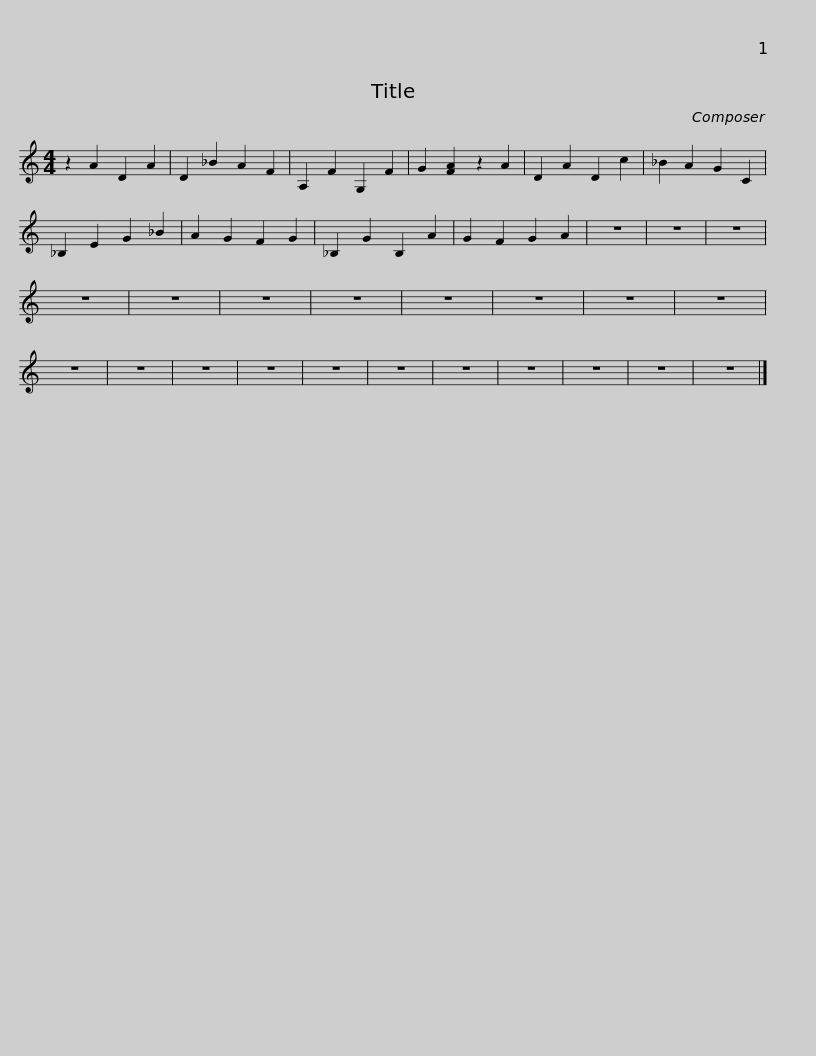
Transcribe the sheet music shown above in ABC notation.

X:1
L:1/8
M:4/4
I:linebreak $
K:C
V:1 treble
V:1
 z2 A2 D2 A2 | D2 _B2 A2 F2 | A,2 F2 G,2 F2 | G2 [FA]2 z2 A2 |$ D2 A2 D2 c2 | %5
 _B2 A2 G2 C2 | _B,2 E2 G2 _B2 | A2 G2 F2 G2 |$ _B,2 G2 B,2 A2 | G2 F2 G2 A2 | %10
 z8 | z8 |$ z8 | z8 | z8 | %15
 z8 |$ z8 | z8 | z8 | z8 |$ %20
 z8 | z8 | z8 | z8 |$ z8 | %25
 z8 | z8 | z8 |$ z8 | z8 | %30
 z8 | z8 |] %32
